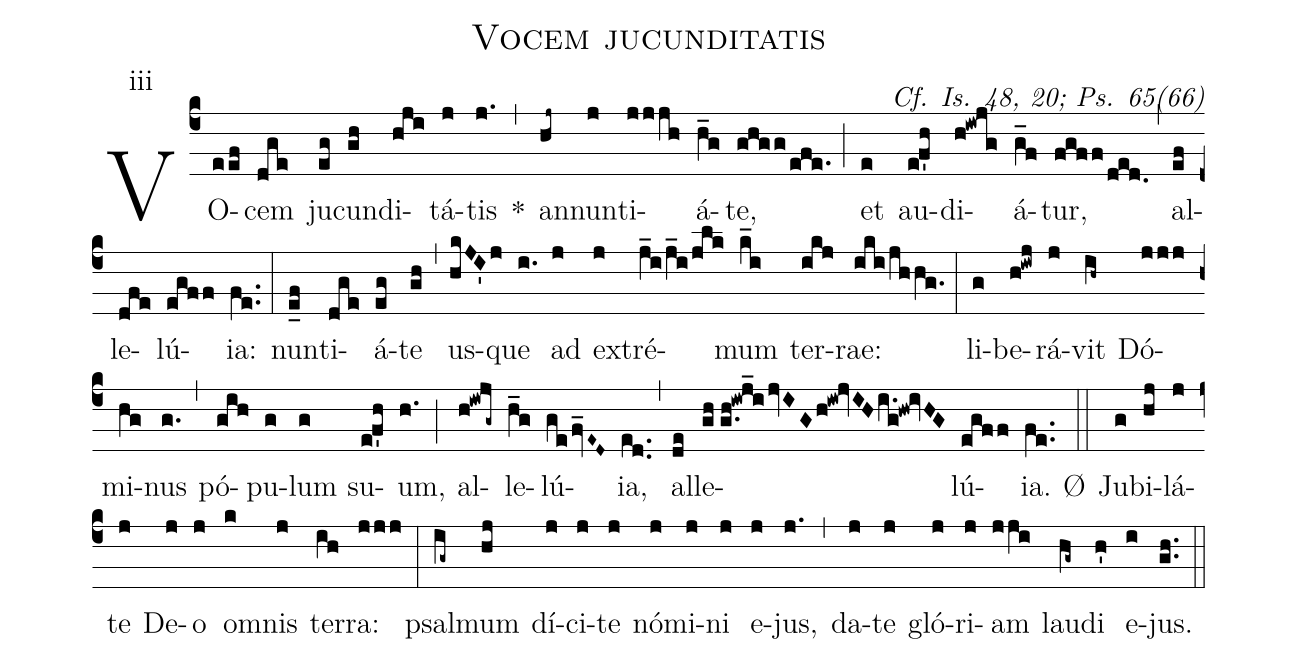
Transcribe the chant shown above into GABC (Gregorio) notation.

name:Vocem jucunditatis;
commentary:Cf. Is. 48, 20; Ps. 65(66);
mode:iii;
%%
(c4) VO(eef)cem(dge) ju(eg)cun(gh)di(hji)tá(j)tis(j.) *(,) an(hj~)nun(j)ti(jjjh)á(h_g)te,(ghgg/efe.) (;) et(e) au(e!f'h)di(h!iwjg)á(g_f)tur,(fgff/ded.) (,) al(ef)le(dfe)lú(egff)ia:(fe..) (:) nun(e_f)ti(dge)á(eg)te(gh) (,) us(hkJI'j)que(i.) ad(j) ex(j)tré(j_i/j_i/jlk)mum(k_i) ter(ikj)rae:(iki/jhhg.) (:) li(g)be(h!iwj)rá(j)vit(ih~) Dó(jjj)mi(hg)nus(g.) (,) pó(gih)pu(g)lum(g) su(e!f'h)um,(h.) (;) al(h!iwjg~)le(h_g)lú(ge/fv_E~D~)ia,(ed..) (,) al(de)le(gh//g.h!iwj_i/jvIG/h!iw!jvIH/i.g!hw!ivHG)lú(egff)ia.(fe..) Ø(::) Ju(g)bi(hj)lá(j)te(j) De(j)o(j) om(k)nis(j) ter(ih)ra:(jjj) (:) psal(ig~)mum(hj) dí(j)ci(j)te(j) nó(j)mi(j)ni(j) e(j)jus,(j.) (,) da(j)te(j) gló(j)ri(j)am(jji) lau(hg~)di(h') e(i)jus.(gh..) (::)
